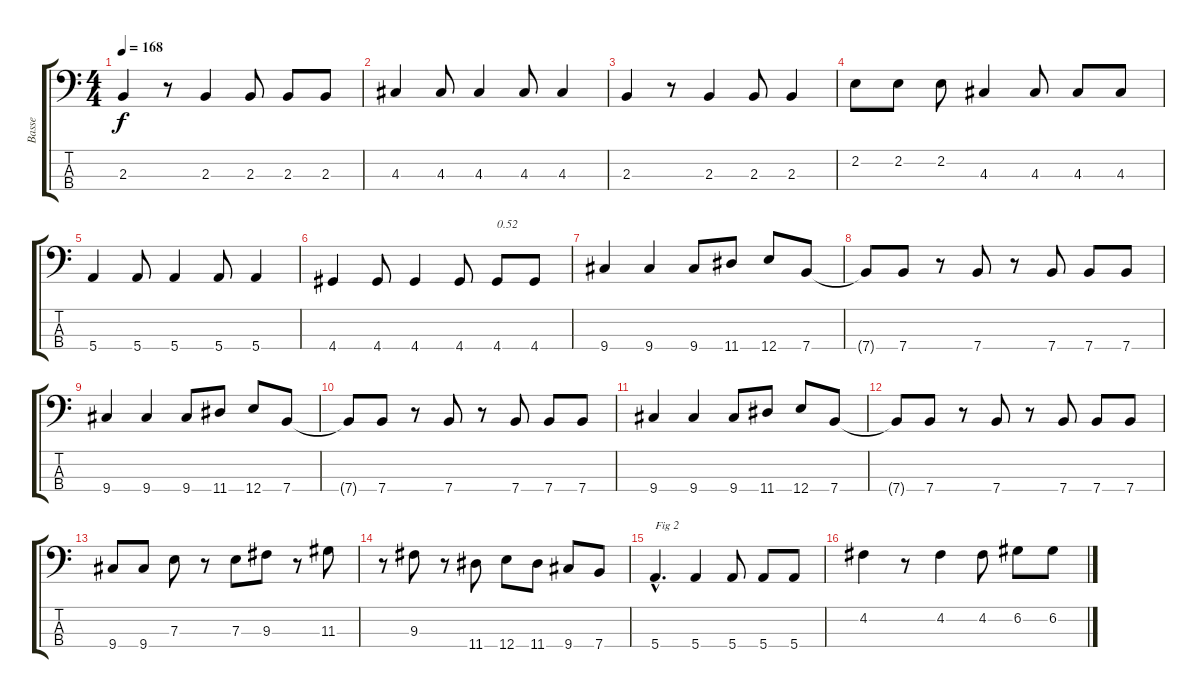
\track ("Basse" "Basse") {instrument electricbassfinger}
\staff {score tabs}
\tuning (G2 D2 A1 E1) {hide}
\ts (4 4)
\tempo 168
\clef f4
\ks c
2.3.4{dy f} r.8 2.3.4 2.3.8 2.3.8 2.3.8 |
4.3.4 4.3.8 4.3.4 4.3.8 4.3.4 |
2.3.4 r.8 2.3.4 2.3.8 2.3.4 |
2.2.8 2.2.8 2.2.8 4.3.4 4.3.8 4.3.8 4.3.8 |
5.4.4 5.4.8 5.4.4 5.4.8 5.4.4 |
4.4.4 4.4.8 4.4.4 4.4.8 4.4.8{txt "0.52"} 4.4.8 |
9.4.4 9.4.4 9.4.8 11.4.8 12.4.8 7.4.8 |
7.4{t}.8 7.4.8 r.8 7.4.8 r.8 7.4.8 7.4.8 7.4.8 |
9.4.4 9.4.4 9.4.8 11.4.8 12.4.8 7.4.8 |
7.4{t}.8 7.4.8 r.8 7.4.8 r.8 7.4.8 7.4.8 7.4.8 |
9.4.4 9.4.4 9.4.8 11.4.8 12.4.8 7.4.8 |
7.4{t}.8 7.4.8 r.8 7.4.8 r.8 7.4.8 7.4.8 7.4.8 |
9.4.8 9.4.8 7.3.8 r.8 7.3.8 9.3.8 r.8 11.3.8 |
r.8 9.3.8 r.8 11.4.8 12.4.8 11.4.8 9.4.8 7.4.8 |
5.4{hac}.4{d txt "Fig 2"} 5.4.4 5.4.8 5.4.8 5.4.8 |
4.2.4 r.8 4.2.4 4.2.8 6.2.8 6.2.8
